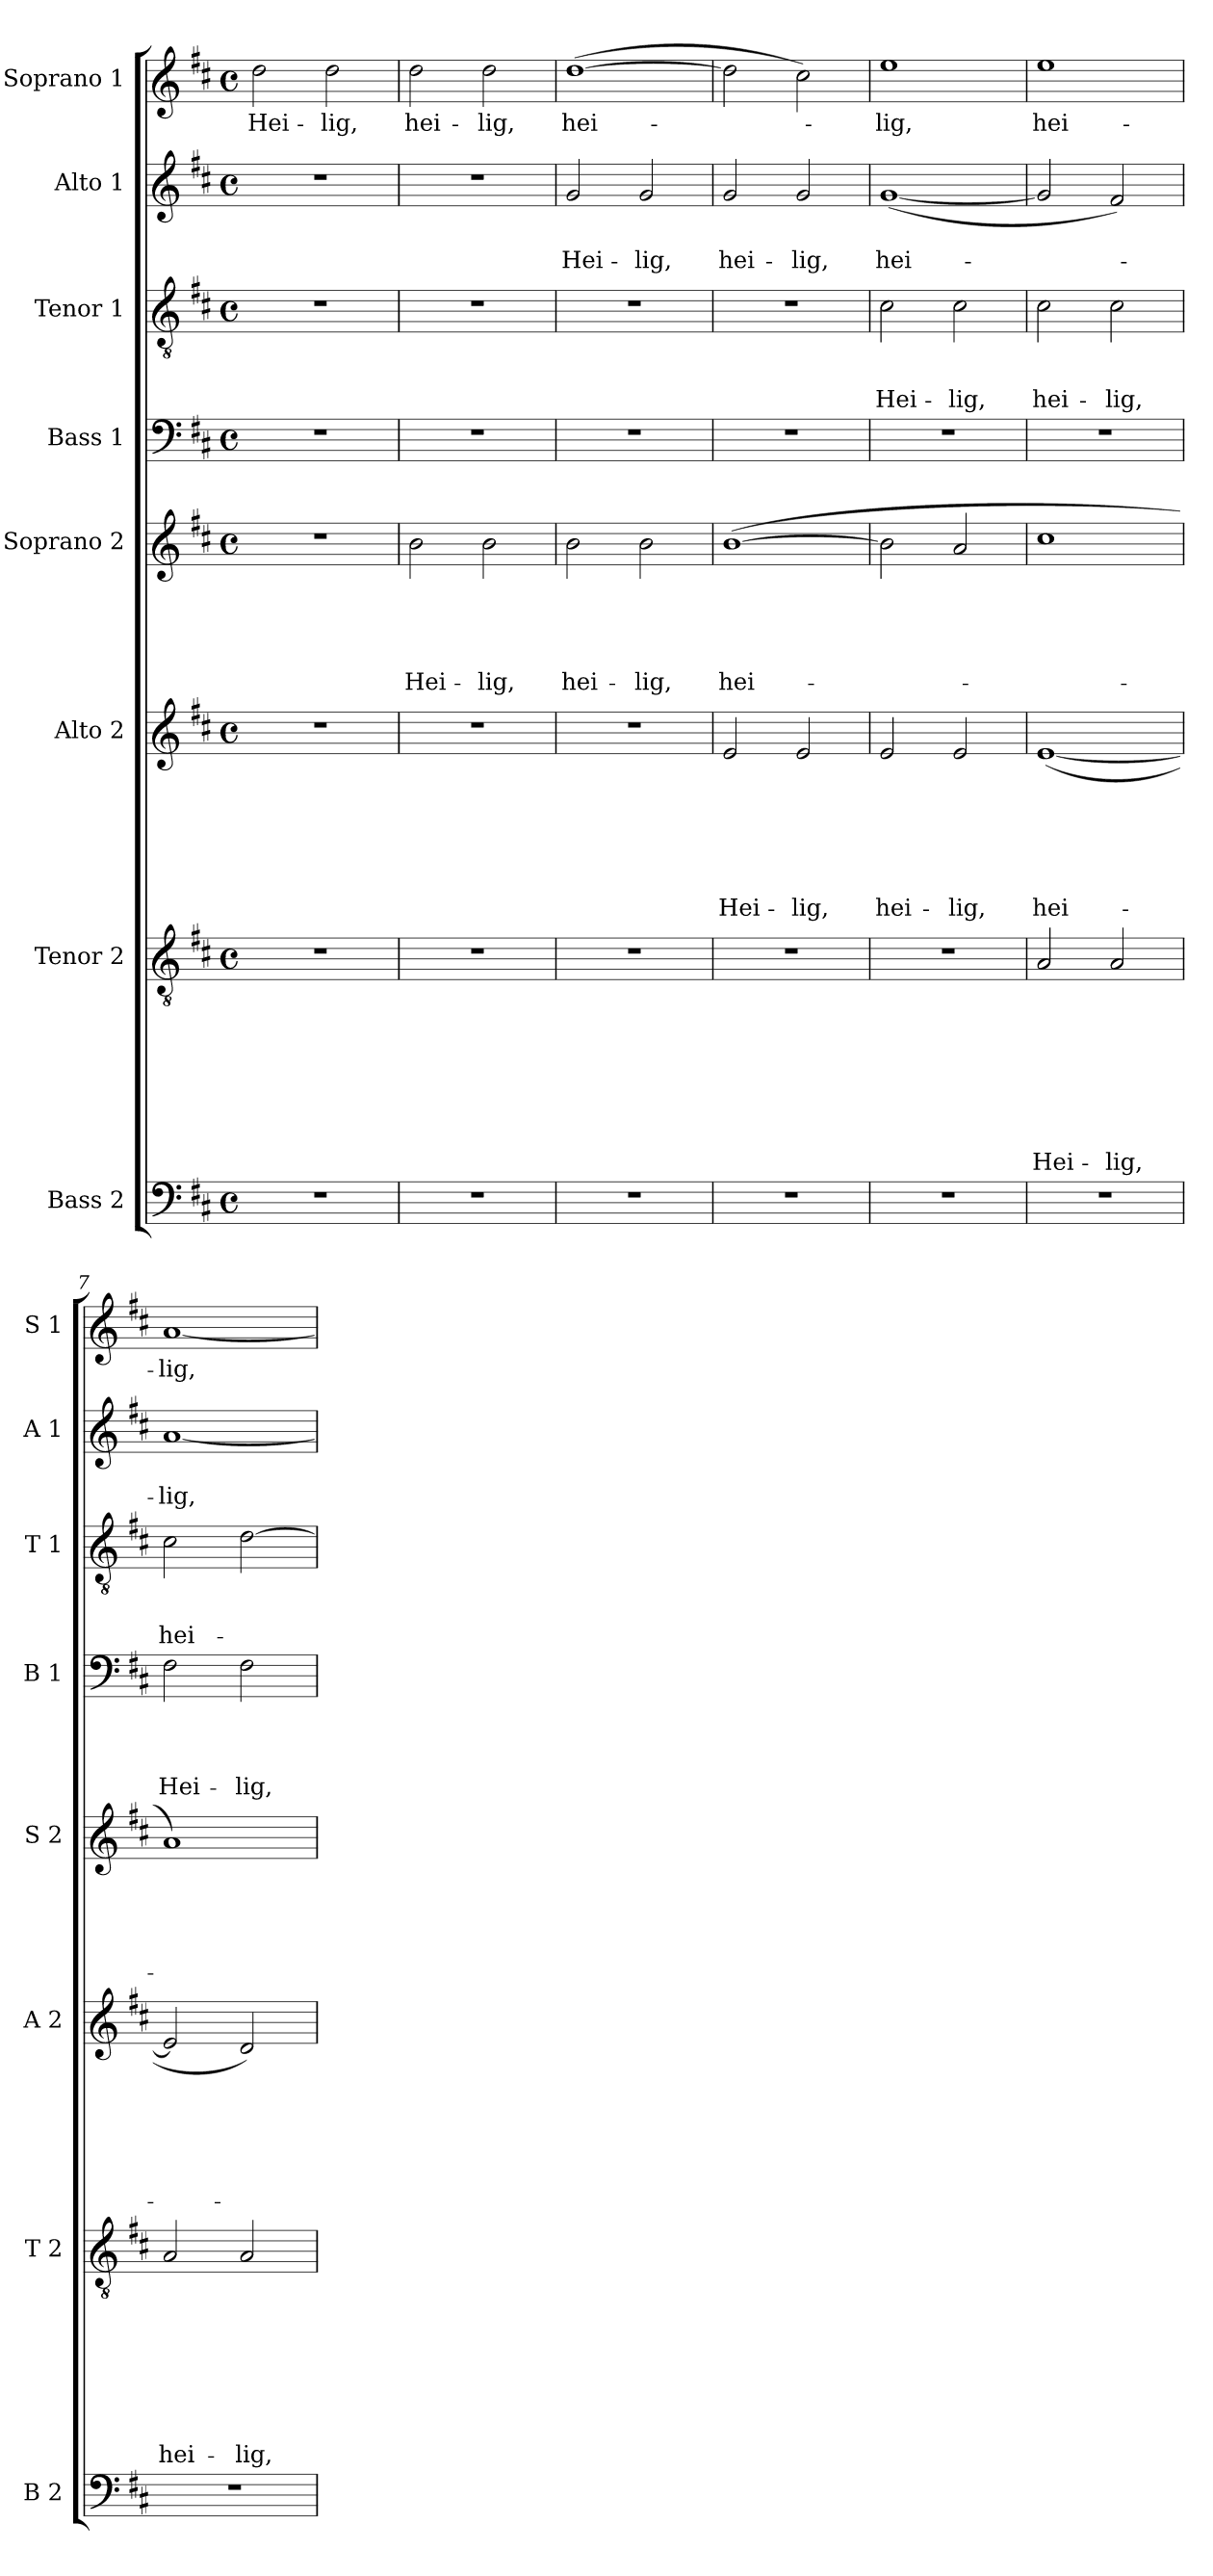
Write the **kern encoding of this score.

**kern	**kern	**text	**text	**text	**text	**text	**text	**text	**text	**kern	**text	**text	**text	**text	**text	**text	**kern	**text	**text	**text	**text	**text	**kern	**text	**text	**text	**text	**kern	**text	**text	**text	**kern	**text	**text	**kern	**text
*part8	*part7	*part7	*part7	*part7	*part7	*part7	*part7	*part7	*part7	*part6	*part6	*part6	*part6	*part6	*part6	*part6	*part5	*part5	*part5	*part5	*part5	*part5	*part4	*part4	*part4	*part4	*part4	*part3	*part3	*part3	*part3	*part2	*part2	*part2	*part1	*part1
*staff8	*staff7	*staff7	*staff7	*staff7	*staff7	*staff7	*staff7	*staff7	*staff7	*staff6	*staff6	*staff6	*staff6	*staff6	*staff6	*staff6	*staff5	*staff5	*staff5	*staff5	*staff5	*staff5	*staff4	*staff4	*staff4	*staff4	*staff4	*staff3	*staff3	*staff3	*staff3	*staff2	*staff2	*staff2	*staff1	*staff1
*I"Bass 2	*I"Tenor 2	*	*	*	*	*	*	*	*	*I"Alto 2	*	*	*	*	*	*	*I"Soprano 2	*	*	*	*	*	*I"Bass 1	*	*	*	*	*I"Tenor 1	*	*	*	*I"Alto 1	*	*	*I"Soprano 1	*
*I'B 2	*I'T 2	*	*	*	*	*	*	*	*	*I'A 2	*	*	*	*	*	*	*I'S 2	*	*	*	*	*	*I'B 1	*	*	*	*	*I'T 1	*	*	*	*I'A 1	*	*	*I'S 1	*
*clefF4	*clefGv2	*	*	*	*	*	*	*	*	*clefG2	*	*	*	*	*	*	*clefG2	*	*	*	*	*	*clefF4	*	*	*	*	*clefGv2	*	*	*	*clefG2	*	*	*clefG2	*
*k[f#c#]	*k[f#c#]	*	*	*	*	*	*	*	*	*k[f#c#]	*	*	*	*	*	*	*k[f#c#]	*	*	*	*	*	*k[f#c#]	*	*	*	*	*k[f#c#]	*	*	*	*k[f#c#]	*	*	*k[f#c#]	*
*D:	*D:	*	*	*	*	*	*	*	*	*D:	*	*	*	*	*	*	*D:	*	*	*	*	*	*D:	*	*	*	*	*D:	*	*	*	*D:	*	*	*D:	*
*M4/4	*M4/4	*	*	*	*	*	*	*	*	*M4/4	*	*	*	*	*	*	*M4/4	*	*	*	*	*	*M4/4	*	*	*	*	*M4/4	*	*	*	*M4/4	*	*	*M4/4	*
*met(c)	*met(c)	*	*	*	*	*	*	*	*	*met(c)	*	*	*	*	*	*	*met(c)	*	*	*	*	*	*met(c)	*	*	*	*	*met(c)	*	*	*	*met(c)	*	*	*met(c)	*
=1	=1	=1	=1	=1	=1	=1	=1	=1	=1	=1	=1	=1	=1	=1	=1	=1	=1	=1	=1	=1	=1	=1	=1	=1	=1	=1	=1	=1	=1	=1	=1	=1	=1	=1	=1	=1
!	!	!	!	!	!	!	!	!	!	!	!	!	!	!	!	!	!	!	!	!	!	!	!	!	!	!	!	!	!	!	!	!	!	!	!	!LO:LY:b
1r	1r	.	.	.	.	.	.	.	.	1r	.	.	.	.	.	.	1r	.	.	.	.	.	1r	.	.	.	.	1r	.	.	.	1r	.	.	2dd\	Hei-
!	!	!	!	!	!	!	!	!	!	!	!	!	!	!	!	!	!	!	!	!	!	!	!	!	!	!	!	!	!	!	!	!	!	!	!	!LO:LY:b
.	.	.	.	.	.	.	.	.	.	.	.	.	.	.	.	.	.	.	.	.	.	.	.	.	.	.	.	.	.	.	.	.	.	.	2dd\	-lig,
=2	=2	=2	=2	=2	=2	=2	=2	=2	=2	=2	=2	=2	=2	=2	=2	=2	=2	=2	=2	=2	=2	=2	=2	=2	=2	=2	=2	=2	=2	=2	=2	=2	=2	=2	=2	=2
!	!	!	!	!	!	!	!	!	!	!	!	!	!	!	!	!	!	!	!	!	!	!LO:LY:b	!	!	!	!	!	!	!	!	!	!	!	!	!	!LO:LY:b
1r	1r	.	.	.	.	.	.	.	.	1r	.	.	.	.	.	.	2b\	.	.	.	.	Hei-	1r	.	.	.	.	1r	.	.	.	1r	.	.	2dd\	hei-
!	!	!	!	!	!	!	!	!	!	!	!	!	!	!	!	!	!	!	!	!	!	!LO:LY:b	!	!	!	!	!	!	!	!	!	!	!	!	!	!LO:LY:b
.	.	.	.	.	.	.	.	.	.	.	.	.	.	.	.	.	2b\	.	.	.	.	-lig,	.	.	.	.	.	.	.	.	.	.	.	.	2dd\	-lig,
=3	=3	=3	=3	=3	=3	=3	=3	=3	=3	=3	=3	=3	=3	=3	=3	=3	=3	=3	=3	=3	=3	=3	=3	=3	=3	=3	=3	=3	=3	=3	=3	=3	=3	=3	=3	=3
!	!	!	!	!	!	!	!	!	!	!	!	!	!	!	!	!	!	!	!	!	!	!LO:LY:b	!	!	!	!	!	!	!	!	!	!	!	!LO:LY:b	!	!LO:LY:b
1r	1r	.	.	.	.	.	.	.	.	1r	.	.	.	.	.	.	2b\	.	.	.	.	hei-	1r	.	.	.	.	1r	.	.	.	2g/	.	Hei-	(>[1dd	hei-
!	!	!	!	!	!	!	!	!	!	!	!	!	!	!	!	!	!	!	!	!	!	!LO:LY:b	!	!	!	!	!	!	!	!	!	!	!	!LO:LY:b	!	!
.	.	.	.	.	.	.	.	.	.	.	.	.	.	.	.	.	2b\	.	.	.	.	-lig,	.	.	.	.	.	.	.	.	.	2g/	.	-lig,	.	.
=4	=4	=4	=4	=4	=4	=4	=4	=4	=4	=4	=4	=4	=4	=4	=4	=4	=4	=4	=4	=4	=4	=4	=4	=4	=4	=4	=4	=4	=4	=4	=4	=4	=4	=4	=4	=4
!	!	!	!	!	!	!	!	!	!	!	!	!	!	!	!	!LO:LY:b	!	!	!	!	!	!LO:LY:b	!	!	!	!	!	!	!	!	!	!	!	!LO:LY:b	!	!LO:LY:b
1r	1r	.	.	.	.	.	.	.	.	2e/	.	.	.	.	.	Hei-	(>[1b	.	.	.	.	hei-	1r	.	.	.	.	1r	.	.	.	2g/	.	hei-	2dd\]	-­-
!	!	!	!	!	!	!	!	!	!	!	!	!	!	!	!	!LO:LY:b	!	!	!	!	!	!	!	!	!	!	!	!	!	!	!	!	!	!LO:LY:b	!	!
.	.	.	.	.	.	.	.	.	.	2e/	.	.	.	.	.	-lig,	.	.	.	.	.	.	.	.	.	.	.	.	.	.	.	2g/	.	-lig,	2cc#\)	.
=5	=5	=5	=5	=5	=5	=5	=5	=5	=5	=5	=5	=5	=5	=5	=5	=5	=5	=5	=5	=5	=5	=5	=5	=5	=5	=5	=5	=5	=5	=5	=5	=5	=5	=5	=5	=5
!	!	!	!	!	!	!	!	!	!	!	!	!	!	!	!	!LO:LY:b	!	!	!	!	!	!LO:LY:b	!	!	!	!	!	!	!	!	!LO:LY:b	!	!	!LO:LY:b	!	!LO:LY:b
1r	1r	.	.	.	.	.	.	.	.	2e/	.	.	.	.	.	hei-	2b\]	.	.	.	.	-­-	1r	.	.	.	.	2c#\	.	.	Hei-	(<[1g	.	hei-	1ee	-lig,
!	!	!	!	!	!	!	!	!	!	!	!	!	!	!	!	!LO:LY:b	!	!	!	!	!	!	!	!	!	!	!	!	!	!	!LO:LY:b	!	!	!	!	!
.	.	.	.	.	.	.	.	.	.	2e/	.	.	.	.	.	-lig,	2a/	.	.	.	.	.	.	.	.	.	.	2c#\	.	.	-lig,	.	.	.	.	.
!!LO:PB:g=z
=6	=6	=6	=6	=6	=6	=6	=6	=6	=6	=6	=6	=6	=6	=6	=6	=6	=6	=6	=6	=6	=6	=6	=6	=6	=6	=6	=6	=6	=6	=6	=6	=6	=6	=6	=6	=6
!	!	!	!	!	!	!	!	!	!LO:LY:b	!	!	!	!	!	!	!LO:LY:b	!	!	!	!	!	!LO:LY:b	!	!	!	!	!	!	!	!	!LO:LY:b	!	!	!LO:LY:b	!	!LO:LY:b
1r	2A/	.	.	.	.	.	.	.	Hei-	(<[1e	.	.	.	.	.	hei-	1cc#	.	.	.	.	-­-	1r	.	.	.	.	2c#\	.	.	hei-	2g/]	.	-­-	1ee	hei-
!	!	!	!	!	!	!	!	!	!LO:LY:b	!	!	!	!	!	!	!	!	!	!	!	!	!	!	!	!	!	!	!	!	!	!LO:LY:b	!	!	!	!	!
.	2A/	.	.	.	.	.	.	.	-lig,	.	.	.	.	.	.	.	.	.	.	.	.	.	.	.	.	.	.	2c#\	.	.	-lig,	2f#/)	.	.	.	.
=7	=7	=7	=7	=7	=7	=7	=7	=7	=7	=7	=7	=7	=7	=7	=7	=7	=7	=7	=7	=7	=7	=7	=7	=7	=7	=7	=7	=7	=7	=7	=7	=7	=7	=7	=7	=7
!	!	!	!	!	!	!	!	!	!LO:LY:b	!	!	!	!	!	!	!LO:LY:b	!	!	!	!	!	!LO:LY:b	!	!	!	!	!LO:LY:b	!	!	!	!LO:LY:b	!	!	!LO:LY:b	!	!LO:LY:b
1r	2A/	.	.	.	.	.	.	.	hei-	2e/]	.	.	.	.	.	-­-	1a)	.	.	.	.	-­-	2F#\	.	.	.	Hei-	2c#\	.	.	hei-	[1a	.	-lig,	[1a	-lig,
!	!	!	!	!	!	!	!	!	!LO:LY:b	!	!	!	!	!	!	!	!	!	!	!	!	!	!	!	!	!	!LO:LY:b	!	!	!	!	!	!	!	!	!
.	2A/	.	.	.	.	.	.	.	-lig,	2d/)	.	.	.	.	.	.	.	.	.	.	.	.	2F#\	.	.	.	-lig,	[2d\	.	.	.	.	.	.	.	.
=	=	=	=	=	=	=	=	=	=	=	=	=	=	=	=	=	=	=	=	=	=	=	=	=	=	=	=	=	=	=	=	=	=	=	=	=
*-	*-	*-	*-	*-	*-	*-	*-	*-	*-	*-	*-	*-	*-	*-	*-	*-	*-	*-	*-	*-	*-	*-	*-	*-	*-	*-	*-	*-	*-	*-	*-	*-	*-	*-	*-	*-
